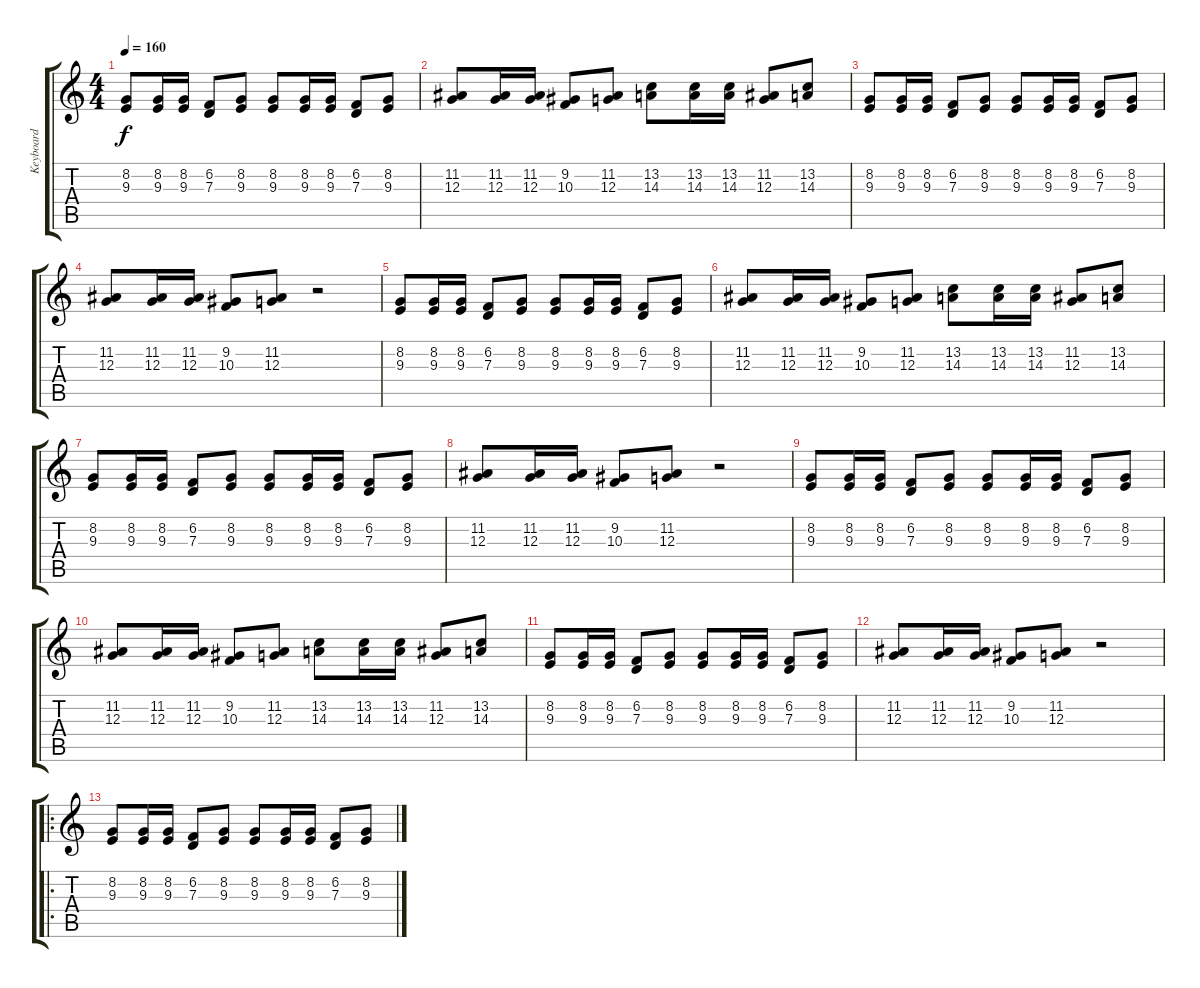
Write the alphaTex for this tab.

\track ("Keyboard" "Keyboard") {instrument lead1square}
\staff {score tabs}
\tuning (E4 B3 G3 D3 A2 E2) {hide}
\ts (4 4)
\tempo 160
\clef g2
\ks c
(8.2 9.3).8{dy f} (8.2 9.3).16 (8.2 9.3).16 (6.2 7.3).8 (8.2 9.3).8 (8.2 9.3).8 (8.2 9.3).16 (8.2 9.3).16 (6.2 7.3).8 (8.2 9.3).8 |
(11.2 12.3).8 (11.2 12.3).16 (11.2 12.3).16 (9.2 10.3).8 (11.2 12.3).8 (13.2 14.3).8 (13.2 14.3).16 (13.2 14.3).16 (11.2 12.3).8 (13.2 14.3).8 |
(8.2 9.3).8 (8.2 9.3).16 (8.2 9.3).16 (6.2 7.3).8 (8.2 9.3).8 (8.2 9.3).8 (8.2 9.3).16 (8.2 9.3).16 (6.2 7.3).8 (8.2 9.3).8 |
(11.2 12.3).8 (11.2 12.3).16 (11.2 12.3).16 (9.2 10.3).8 (11.2 12.3).8 r.2 |
(8.2 9.3).8 (8.2 9.3).16 (8.2 9.3).16 (6.2 7.3).8 (8.2 9.3).8 (8.2 9.3).8 (8.2 9.3).16 (8.2 9.3).16 (6.2 7.3).8 (8.2 9.3).8 |
(11.2 12.3).8 (11.2 12.3).16 (11.2 12.3).16 (9.2 10.3).8 (11.2 12.3).8 (13.2 14.3).8 (13.2 14.3).16 (13.2 14.3).16 (11.2 12.3).8 (13.2 14.3).8 |
(8.2 9.3).8 (8.2 9.3).16 (8.2 9.3).16 (6.2 7.3).8 (8.2 9.3).8 (8.2 9.3).8 (8.2 9.3).16 (8.2 9.3).16 (6.2 7.3).8 (8.2 9.3).8 |
(11.2 12.3).8 (11.2 12.3).16 (11.2 12.3).16 (9.2 10.3).8 (11.2 12.3).8 r.2 |
(8.2 9.3).8 (8.2 9.3).16 (8.2 9.3).16 (6.2 7.3).8 (8.2 9.3).8 (8.2 9.3).8 (8.2 9.3).16 (8.2 9.3).16 (6.2 7.3).8 (8.2 9.3).8 |
(11.2 12.3).8 (11.2 12.3).16 (11.2 12.3).16 (9.2 10.3).8 (11.2 12.3).8 (13.2 14.3).8 (13.2 14.3).16 (13.2 14.3).16 (11.2 12.3).8 (13.2 14.3).8 |
(8.2 9.3).8 (8.2 9.3).16 (8.2 9.3).16 (6.2 7.3).8 (8.2 9.3).8 (8.2 9.3).8 (8.2 9.3).16 (8.2 9.3).16 (6.2 7.3).8 (8.2 9.3).8 |
(11.2 12.3).8 (11.2 12.3).16 (11.2 12.3).16 (9.2 10.3).8 (11.2 12.3).8 r.2 |
\ro
(8.2 9.3).8 (8.2 9.3).16 (8.2 9.3).16 (6.2 7.3).8 (8.2 9.3).8 (8.2 9.3).8 (8.2 9.3).16 (8.2 9.3).16 (6.2 7.3).8 (8.2 9.3).8
